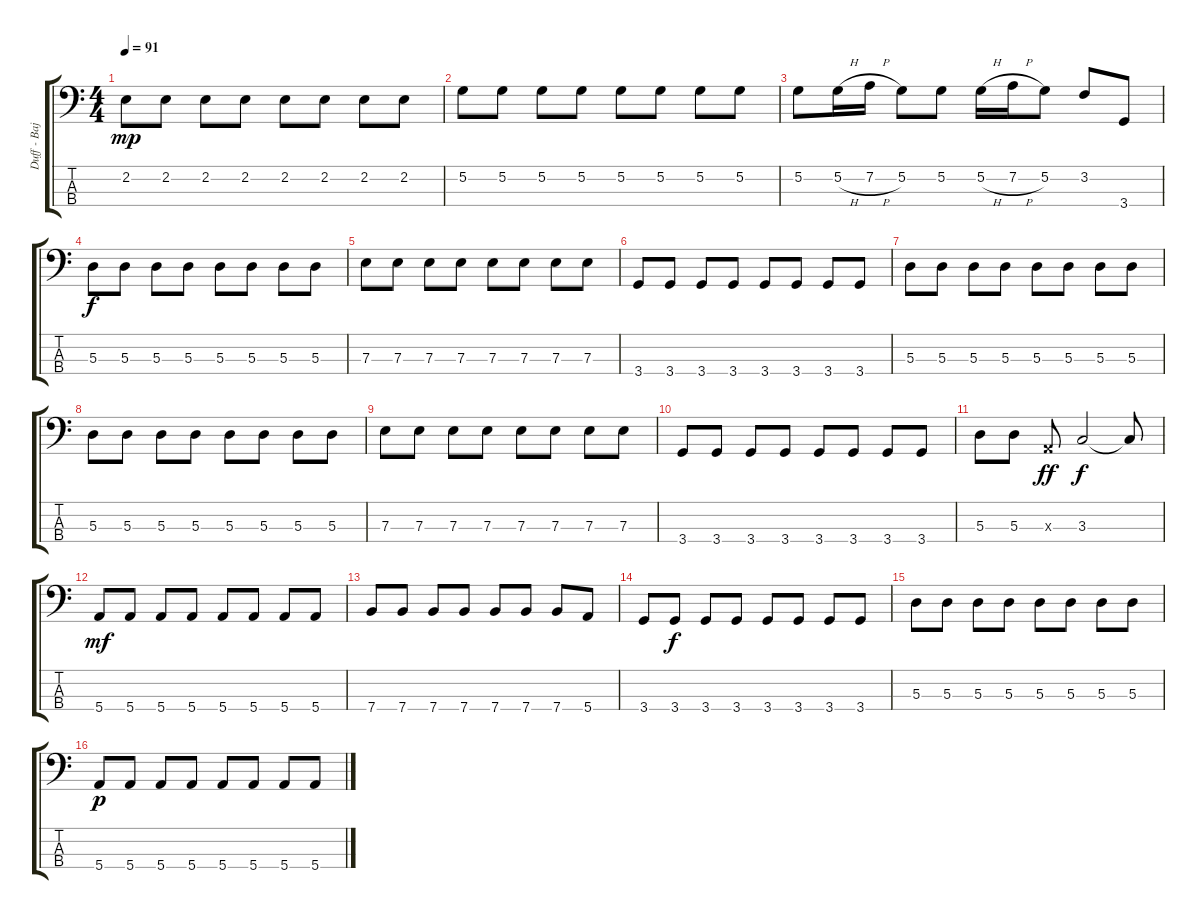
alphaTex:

\track ("Duff - Bajo" "Duff - Baj") {instrument electricbasspick}
\staff {score tabs}
\tuning (G2 D2 A1 E1) {hide}
\ts (4 4)
\tempo 91
\clef f4
\ks c
2.2.8{dy mp} 2.2.8 2.2.8 2.2.8 2.2.8 2.2.8 2.2.8 2.2.8 |
5.2.8 5.2.8 5.2.8 5.2.8 5.2.8 5.2.8 5.2.8 5.2.8 |
5.2.8 5.2{h}.16 7.2{h}.16 5.2.8 5.2.8 5.2{h}.16 7.2{h}.16 5.2.8 3.2.8 3.4.8 |
5.3.8{dy f} 5.3.8 5.3.8 5.3.8 5.3.8 5.3.8 5.3.8 5.3.8 |
7.3.8 7.3.8 7.3.8 7.3.8 7.3.8 7.3.8 7.3.8 7.3.8 |
3.4.8 3.4.8 3.4.8 3.4.8 3.4.8 3.4.8 3.4.8 3.4.8 |
5.3.8 5.3.8 5.3.8 5.3.8 5.3.8 5.3.8 5.3.8 5.3.8 |
5.3.8 5.3.8 5.3.8 5.3.8 5.3.8 5.3.8 5.3.8 5.3.8 |
7.3.8 7.3.8 7.3.8 7.3.8 7.3.8 7.3.8 7.3.8 7.3.8 |
3.4.8 3.4.8 3.4.8 3.4.8 3.4.8 3.4.8 3.4.8 3.4.8 |
5.3.8 5.3.8 0.3{x}.8{dy ff} 3.3.2{dy f} 3.3{t}.8 |
5.4.8{dy mf} 5.4.8 5.4.8 5.4.8 5.4.8 5.4.8 5.4.8 5.4.8 |
7.4.8 7.4.8 7.4.8 7.4.8 7.4.8 7.4.8 7.4.8 5.4.8 |
3.4.8 3.4.8{dy f} 3.4.8 3.4.8 3.4.8 3.4.8 3.4.8 3.4.8 |
5.3.8 5.3.8 5.3.8 5.3.8 5.3.8 5.3.8 5.3.8 5.3.8 |
5.4.8{dy p} 5.4.8 5.4.8 5.4.8 5.4.8 5.4.8 5.4.8 5.4.8
